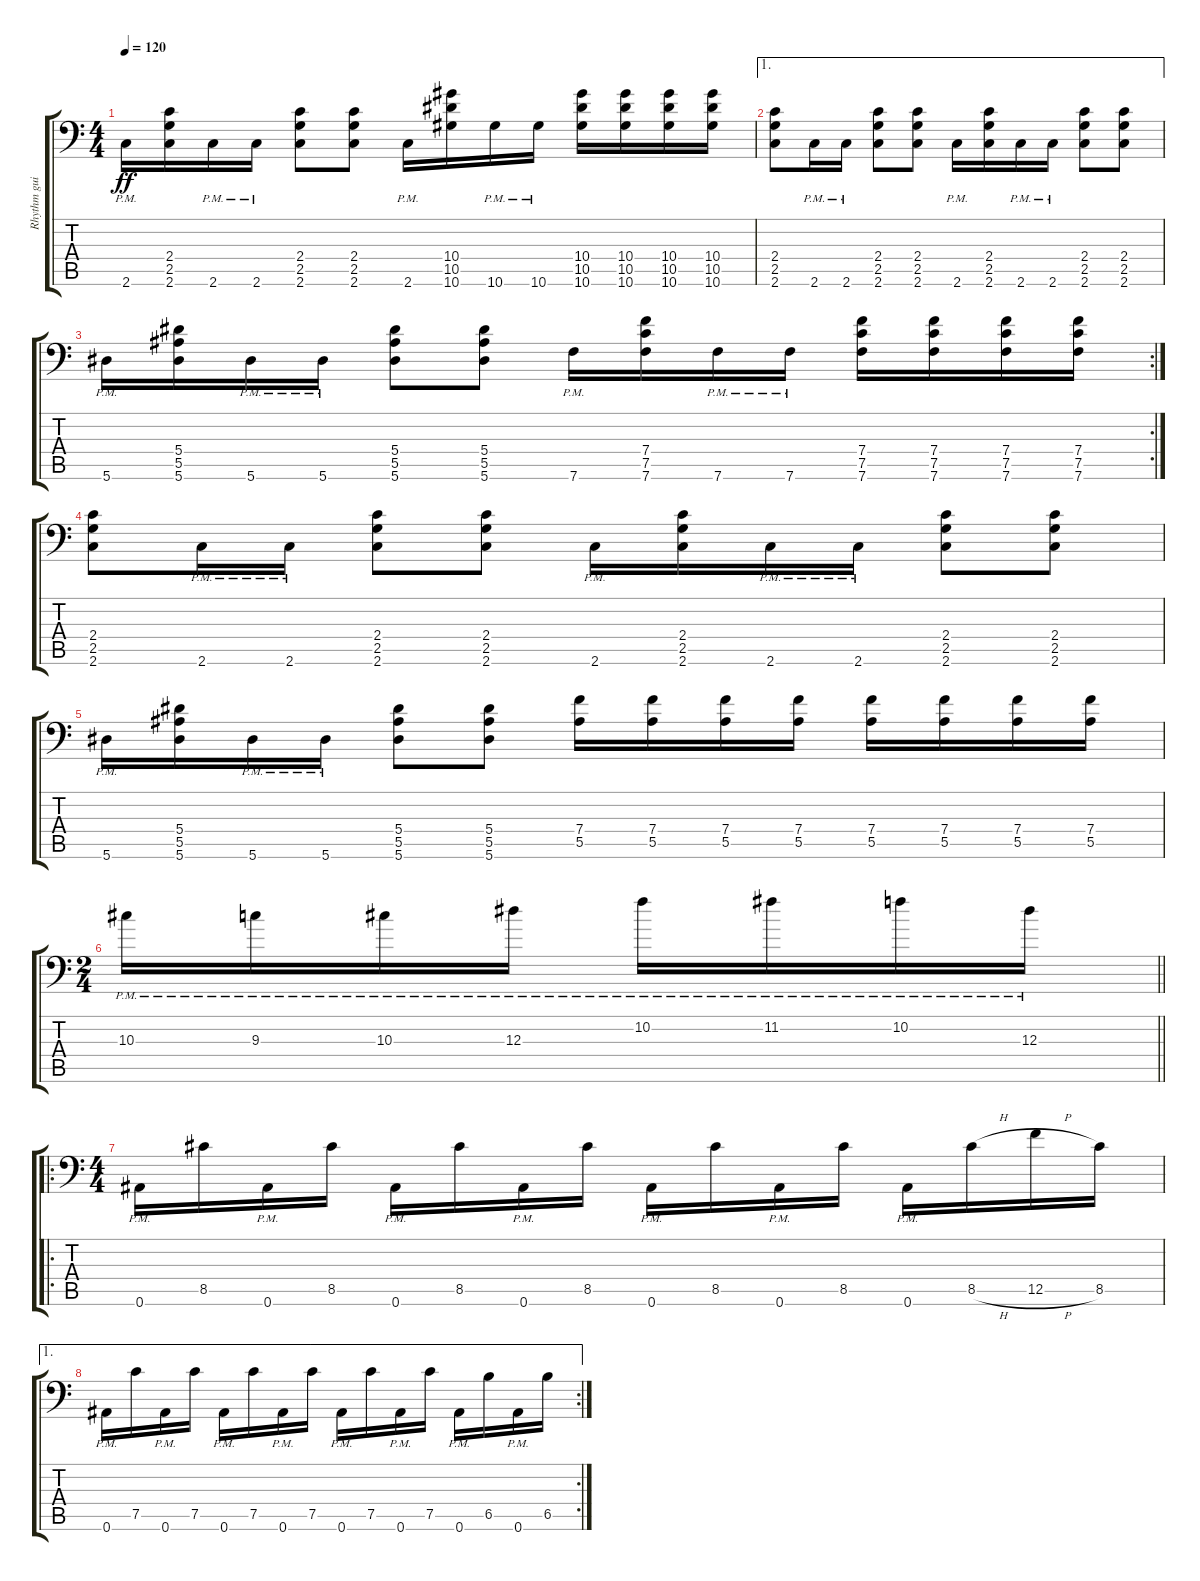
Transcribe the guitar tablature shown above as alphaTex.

\track ("Rhythm guitar" "Rhythm gui") {instrument distortionguitar}
\staff {score tabs}
\tuning (C4 G3 Eb3 Bb2 F2 Bb1) {hide}
\ts (4 4)
\tempo 120
\clef f4
\ks c
2.6{pm}.16{dy ff} (2.4 2.5 2.6).16 2.6{pm}.16 2.6{pm}.16 (2.4 2.5 2.6).8 (2.4 2.5 2.6).8 2.6{pm}.16 (10.4 10.5 10.6).16 10.6{pm}.16 10.6{pm}.16 (10.4 10.5 10.6).16 (10.4 10.5 10.6).16 (10.4 10.5 10.6).16 (10.4 10.5 10.6).16 |
\ae 1
(2.4 2.5 2.6).8 2.6{pm}.16 2.6{pm}.16 (2.4 2.5 2.6).8 (2.4 2.5 2.6).8 2.6{pm}.16 (2.4 2.5 2.6).16 2.6{pm}.16 2.6{pm}.16 (2.4 2.5 2.6).8 (2.4 2.5 2.6).8 |
\rc 2
5.6{pm}.16 (5.4 5.5 5.6).16 5.6{pm}.16 5.6{pm}.16 (5.4 5.5 5.6).8 (5.4 5.5 5.6).8 7.6{pm}.16 (7.4 7.5 7.6).16 7.6{pm}.16 7.6{pm}.16 (7.4 7.5 7.6).16 (7.4 7.5 7.6).16 (7.4 7.5 7.6).16 (7.4 7.5 7.6).16 |
(2.4 2.5 2.6).8 2.6{pm}.16 2.6{pm}.16 (2.4 2.5 2.6).8 (2.4 2.5 2.6).8 2.6{pm}.16 (2.4 2.5 2.6).16 2.6{pm}.16 2.6{pm}.16 (2.4 2.5 2.6).8 (2.4 2.5 2.6).8 |
5.6{pm}.16 (5.4 5.5 5.6).16 5.6{pm}.16 5.6{pm}.16 (5.4 5.5 5.6).8 (5.4 5.5 5.6).8 (7.4 5.5).16 (7.4 5.5).16 (7.4 5.5).16 (7.4 5.5).16 (7.4 5.5).16 (7.4 5.5).16 (7.4 5.5).16 (7.4 5.5).16 |
\ts (2 4)
\barLineRight lightlight
10.3{pm}.16 9.3{pm}.16 10.3{pm}.16 12.3{pm}.16 10.2{pm}.16 11.2{pm}.16 10.2{pm}.16 12.3{pm}.16 |
\ro
\ts (4 4)
0.6{pm}.16 8.5.16 0.6{pm}.16 8.5.16 0.6{pm}.16 8.5.16 0.6{pm}.16 8.5.16 0.6{pm}.16 8.5.16 0.6{pm}.16 8.5.16 0.6{pm}.16 8.5{h}.16 12.5{h}.16 8.5.16 |
\ae 1
\rc 2
0.6{pm}.16 7.5.16 0.6{pm}.16 7.5.16 0.6{pm}.16 7.5.16 0.6{pm}.16 7.5.16 0.6{pm}.16 7.5.16 0.6{pm}.16 7.5.16 0.6{pm}.16 6.5.16 0.6{pm}.16 6.5.16
